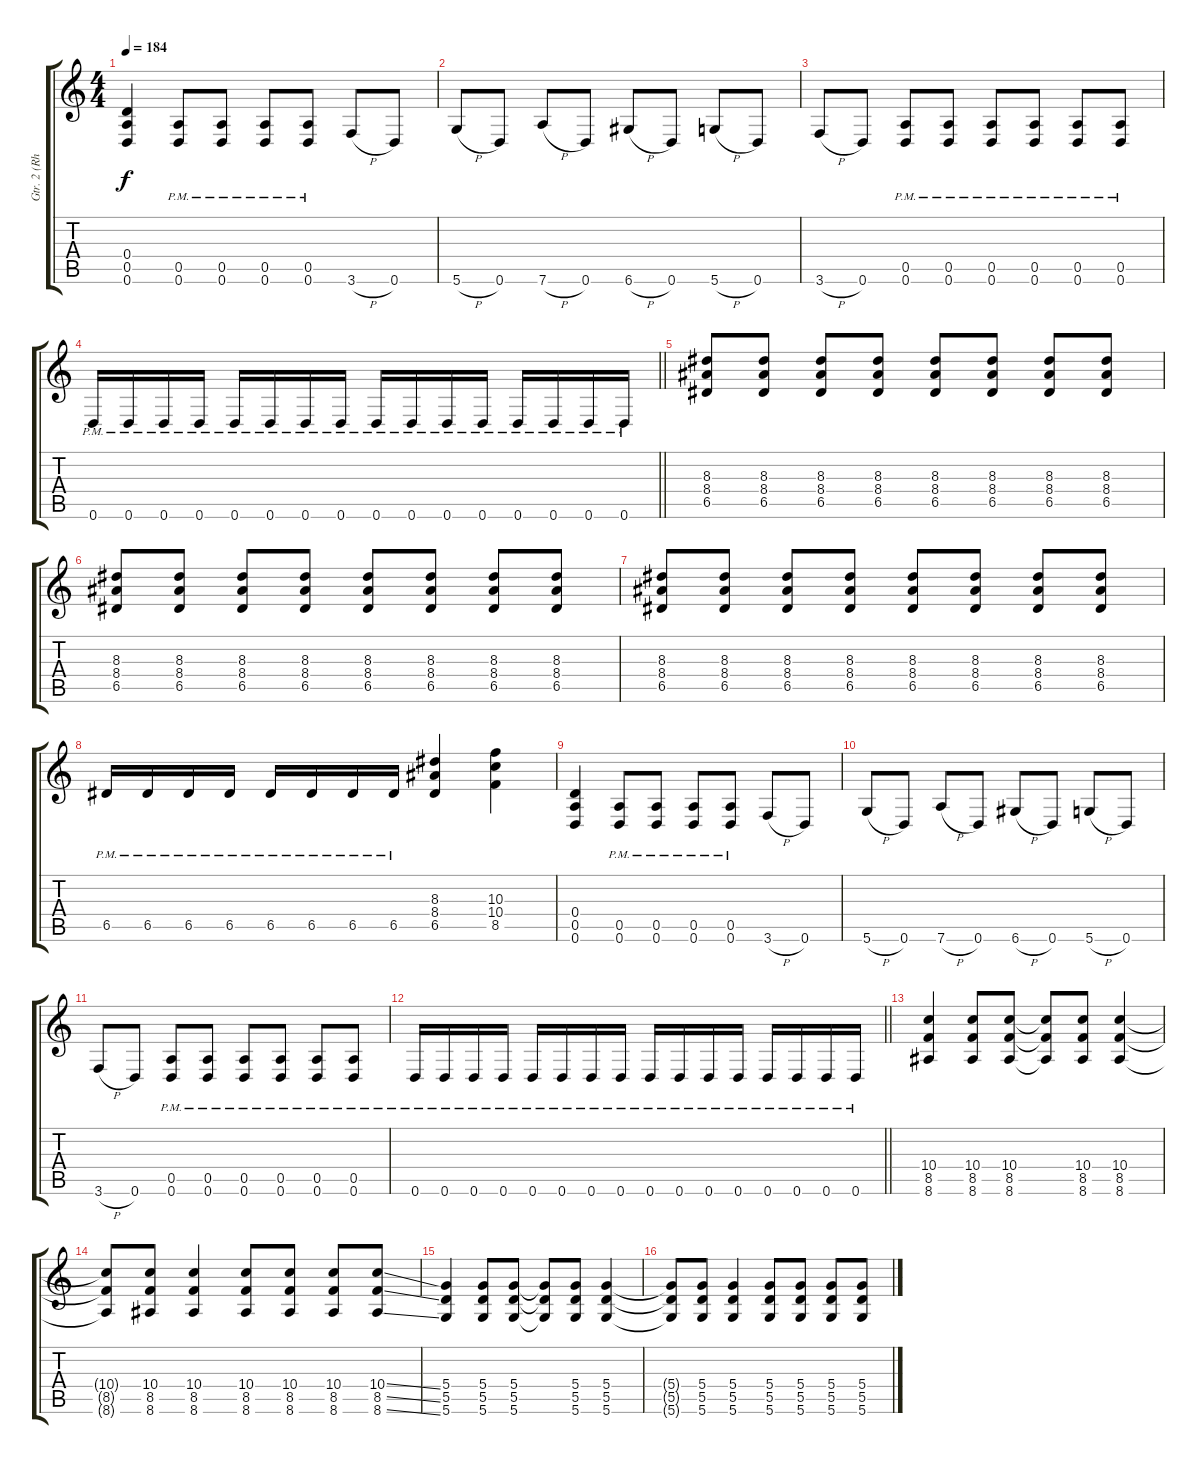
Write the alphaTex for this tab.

\track ("Gtr. 2 (Rhythm)" "Gtr. 2 (Rh") {instrument distortionguitar}
\staff {score tabs}
\tuning (E4 B3 G3 D3 A2 D2) {hide}
\ts (4 4)
\tempo 184
\clef g2
\ks c
(0.4 0.5 0.6).4{dy f} (0.5{pm} 0.6{pm}).8 (0.5{pm} 0.6{pm}).8 (0.5{pm} 0.6{pm}).8 (0.5{pm} 0.6{pm}).8 3.6{h}.8 0.6.8 |
5.6{h}.8 0.6.8 7.6{h}.8 0.6.8 6.6{h}.8 0.6.8 5.6{h}.8 0.6.8 |
3.6{h}.8 0.6.8 (0.5{pm} 0.6{pm}).8 (0.5{pm} 0.6{pm}).8 (0.5{pm} 0.6{pm}).8 (0.5{pm} 0.6{pm}).8 (0.5{pm} 0.6{pm}).8 (0.5{pm} 0.6{pm}).8 |
\barLineRight lightlight
0.6{pm}.16 0.6{pm}.16 0.6{pm}.16 0.6{pm}.16 0.6{pm}.16 0.6{pm}.16 0.6{pm}.16 0.6{pm}.16 0.6{pm}.16 0.6{pm}.16 0.6{pm}.16 0.6{pm}.16 0.6{pm}.16 0.6{pm}.16 0.6{pm}.16 0.6{pm}.16 |
(8.3 8.4 6.5).8 (8.3 8.4 6.5).8 (8.3 8.4 6.5).8 (8.3 8.4 6.5).8 (8.3 8.4 6.5).8 (8.3 8.4 6.5).8 (8.3 8.4 6.5).8 (8.3 8.4 6.5).8 |
(8.3 8.4 6.5).8 (8.3 8.4 6.5).8 (8.3 8.4 6.5).8 (8.3 8.4 6.5).8 (8.3 8.4 6.5).8 (8.3 8.4 6.5).8 (8.3 8.4 6.5).8 (8.3 8.4 6.5).8 |
(8.3 8.4 6.5).8 (8.3 8.4 6.5).8 (8.3 8.4 6.5).8 (8.3 8.4 6.5).8 (8.3 8.4 6.5).8 (8.3 8.4 6.5).8 (8.3 8.4 6.5).8 (8.3 8.4 6.5).8 |
6.5{pm}.16 6.5{pm}.16 6.5{pm}.16 6.5{pm}.16 6.5{pm}.16 6.5{pm}.16 6.5{pm}.16 6.5{pm}.16 (8.3 8.4 6.5).4 (10.3 10.4 8.5).4 |
(0.4 0.5 0.6).4 (0.5{pm} 0.6{pm}).8 (0.5{pm} 0.6{pm}).8 (0.5{pm} 0.6{pm}).8 (0.5{pm} 0.6{pm}).8 3.6{h}.8 0.6.8 |
5.6{h}.8 0.6.8 7.6{h}.8 0.6.8 6.6{h}.8 0.6.8 5.6{h}.8 0.6.8 |
3.6{h}.8 0.6.8 (0.5{pm} 0.6{pm}).8 (0.5{pm} 0.6{pm}).8 (0.5{pm} 0.6{pm}).8 (0.5{pm} 0.6{pm}).8 (0.5{pm} 0.6{pm}).8 (0.5{pm} 0.6{pm}).8 |
\barLineRight lightlight
0.6{pm}.16 0.6{pm}.16 0.6{pm}.16 0.6{pm}.16 0.6{pm}.16 0.6{pm}.16 0.6{pm}.16 0.6{pm}.16 0.6{pm}.16 0.6{pm}.16 0.6{pm}.16 0.6{pm}.16 0.6{pm}.16 0.6{pm}.16 0.6{pm}.16 0.6{pm}.16 |
(10.4 8.5 8.6).4 (10.4 8.5 8.6).8 (10.4 8.5 8.6).8 (10.4{t} 8.5{t} 8.6{t}).8 (10.4 8.5 8.6).8 (10.4 8.5 8.6).4 |
(10.4{t} 8.5{t} 8.6{t}).8 (10.4 8.5 8.6).8 (10.4 8.5 8.6).4 (10.4 8.5 8.6).8 (10.4 8.5 8.6).8 (10.4 8.5 8.6).8 (10.4{ss} 8.5{ss} 8.6{ss}).8 |
(5.4 5.5 5.6).4 (5.4 5.5 5.6).8 (5.4 5.5 5.6).8 (5.4{t} 5.5{t} 5.6{t}).8 (5.4 5.5 5.6).8 (5.4 5.5 5.6).4 |
(5.4{t} 5.5{t} 5.6{t}).8 (5.4 5.5 5.6).8 (5.4 5.5 5.6).4 (5.4 5.5 5.6).8 (5.4 5.5 5.6).8 (5.4 5.5 5.6).8 (5.4{ss} 5.5{ss} 5.6{ss}).8
